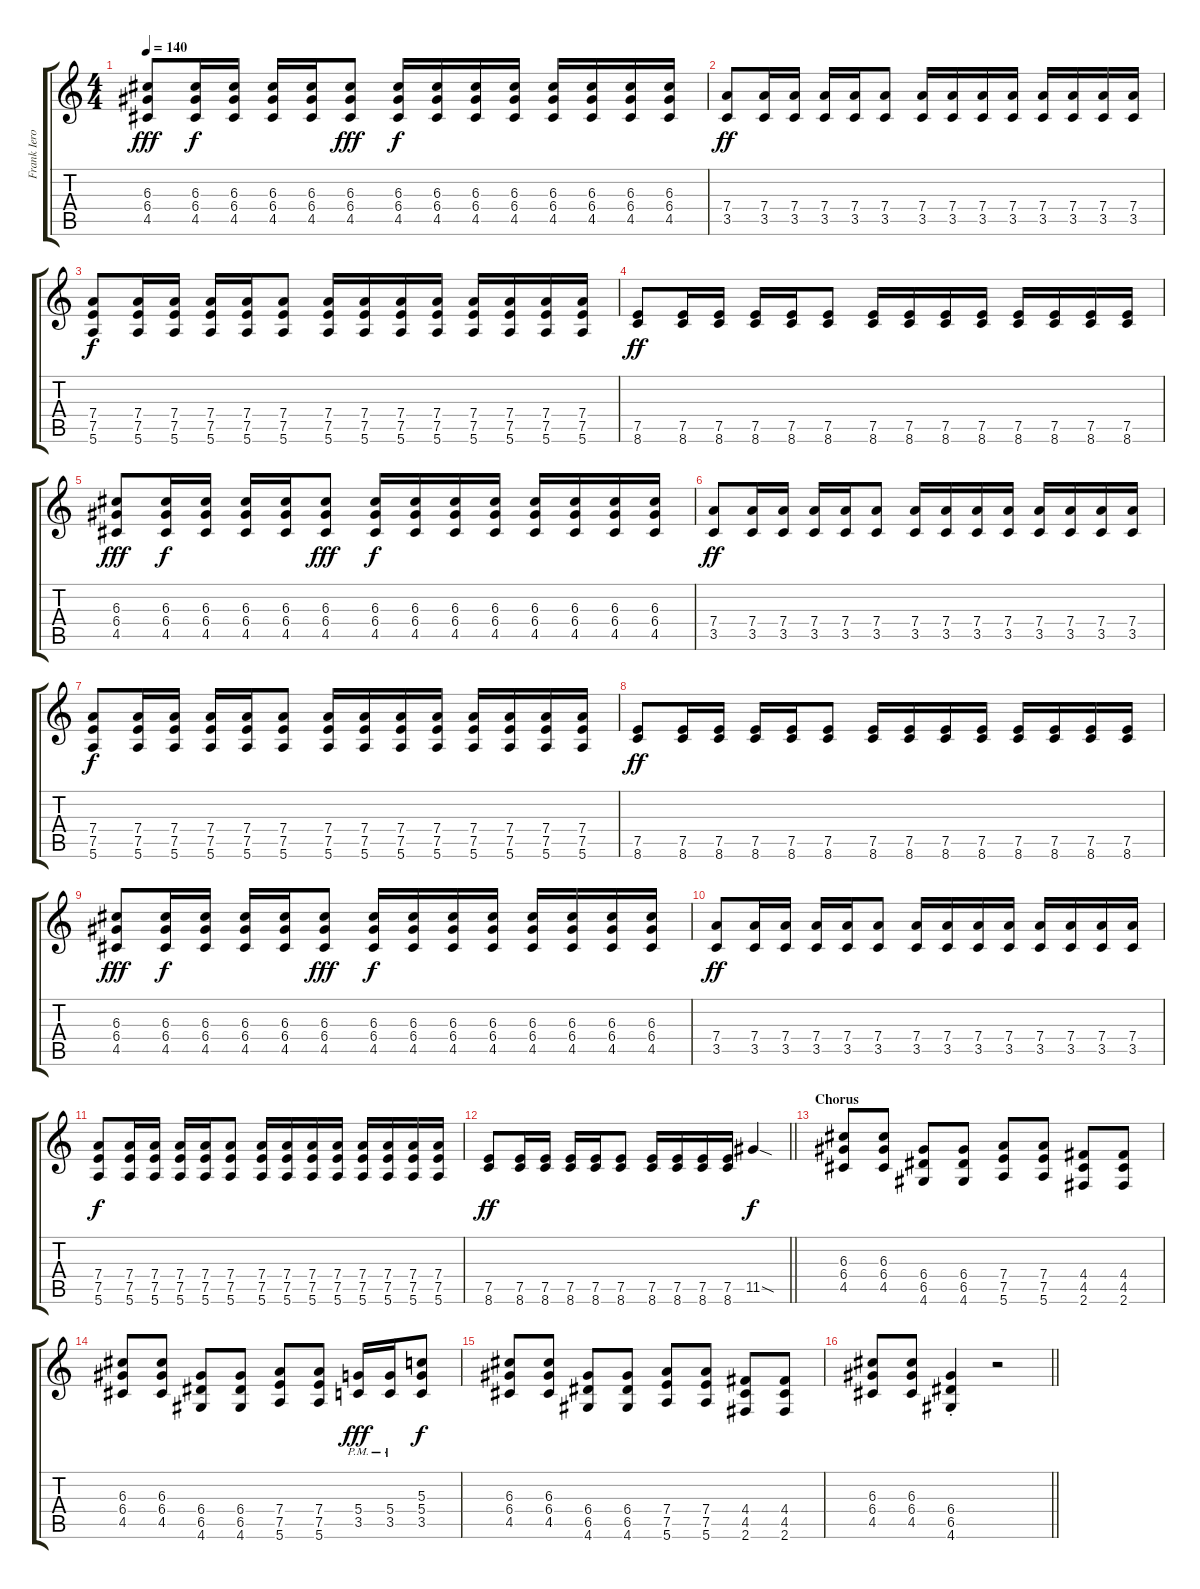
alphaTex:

\track ("Frank Iero" "Frank Iero") {instrument distortionguitar}
\staff {score tabs}
\tuning (E4 B3 G3 D3 A2 E2) {hide}
\ts (4 4)
\tempo 140
\clef g2
\ks c
(6.3 6.4 4.5).8{dy fff} (6.3 6.4 4.5).16{dy f} (6.3 6.4 4.5).16 (6.3 6.4 4.5).16 (6.3 6.4 4.5).16 (6.3 6.4 4.5).8{dy fff} (6.3 6.4 4.5).16{dy f} (6.3 6.4 4.5).16 (6.3 6.4 4.5).16 (6.3 6.4 4.5).16 (6.3 6.4 4.5).16 (6.3 6.4 4.5).16 (6.3 6.4 4.5).16 (6.3 6.4 4.5).16 |
(7.4 3.5).8{dy ff} (7.4 3.5).16 (7.4 3.5).16 (7.4 3.5).16 (7.4 3.5).16 (7.4 3.5).8 (7.4 3.5).16 (7.4 3.5).16 (7.4 3.5).16 (7.4 3.5).16 (7.4 3.5).16 (7.4 3.5).16 (7.4 3.5).16 (7.4 3.5).16 |
(7.4 7.5 5.6).8{dy f} (7.4 7.5 5.6).16 (7.4 7.5 5.6).16 (7.4 7.5 5.6).16 (7.4 7.5 5.6).16 (7.4 7.5 5.6).8 (7.4 7.5 5.6).16 (7.4 7.5 5.6).16 (7.4 7.5 5.6).16 (7.4 7.5 5.6).16 (7.4 7.5 5.6).16 (7.4 7.5 5.6).16 (7.4 7.5 5.6).16 (7.4 7.5 5.6).16 |
(7.5 8.6).8{dy ff} (7.5 8.6).16 (7.5 8.6).16 (7.5 8.6).16 (7.5 8.6).16 (7.5 8.6).8 (7.5 8.6).16 (7.5 8.6).16 (7.5 8.6).16 (7.5 8.6).16 (7.5 8.6).16 (7.5 8.6).16 (7.5 8.6).16 (7.5 8.6).16 |
(6.3 6.4 4.5).8{dy fff} (6.3 6.4 4.5).16{dy f} (6.3 6.4 4.5).16 (6.3 6.4 4.5).16 (6.3 6.4 4.5).16 (6.3 6.4 4.5).8{dy fff} (6.3 6.4 4.5).16{dy f} (6.3 6.4 4.5).16 (6.3 6.4 4.5).16 (6.3 6.4 4.5).16 (6.3 6.4 4.5).16 (6.3 6.4 4.5).16 (6.3 6.4 4.5).16 (6.3 6.4 4.5).16 |
(7.4 3.5).8{dy ff} (7.4 3.5).16 (7.4 3.5).16 (7.4 3.5).16 (7.4 3.5).16 (7.4 3.5).8 (7.4 3.5).16 (7.4 3.5).16 (7.4 3.5).16 (7.4 3.5).16 (7.4 3.5).16 (7.4 3.5).16 (7.4 3.5).16 (7.4 3.5).16 |
(7.4 7.5 5.6).8{dy f volume 14 balance 11} (7.4 7.5 5.6).16 (7.4 7.5 5.6).16 (7.4 7.5 5.6).16 (7.4 7.5 5.6).16 (7.4 7.5 5.6).8 (7.4 7.5 5.6).16 (7.4 7.5 5.6).16 (7.4 7.5 5.6).16 (7.4 7.5 5.6).16 (7.4 7.5 5.6).16 (7.4 7.5 5.6).16 (7.4 7.5 5.6).16 (7.4 7.5 5.6).16 |
(7.5 8.6).8{dy ff} (7.5 8.6).16 (7.5 8.6).16 (7.5 8.6).16 (7.5 8.6).16 (7.5 8.6).8 (7.5 8.6).16 (7.5 8.6).16 (7.5 8.6).16 (7.5 8.6).16 (7.5 8.6).16 (7.5 8.6).16 (7.5 8.6).16 (7.5 8.6).16 |
(6.3 6.4 4.5).8{dy fff volume 12 balance 14} (6.3 6.4 4.5).16{dy f} (6.3 6.4 4.5).16 (6.3 6.4 4.5).16 (6.3 6.4 4.5).16 (6.3 6.4 4.5).8{dy fff} (6.3 6.4 4.5).16{dy f} (6.3 6.4 4.5).16 (6.3 6.4 4.5).16 (6.3 6.4 4.5).16 (6.3 6.4 4.5).16 (6.3 6.4 4.5).16 (6.3 6.4 4.5).16 (6.3 6.4 4.5).16 |
(7.4 3.5).8{dy ff} (7.4 3.5).16 (7.4 3.5).16 (7.4 3.5).16 (7.4 3.5).16 (7.4 3.5).8 (7.4 3.5).16 (7.4 3.5).16 (7.4 3.5).16 (7.4 3.5).16 (7.4 3.5).16 (7.4 3.5).16 (7.4 3.5).16 (7.4 3.5).16 |
(7.4 7.5 5.6).8{dy f volume 14 balance 11} (7.4 7.5 5.6).16 (7.4 7.5 5.6).16 (7.4 7.5 5.6).16 (7.4 7.5 5.6).16 (7.4 7.5 5.6).8 (7.4 7.5 5.6).16 (7.4 7.5 5.6).16 (7.4 7.5 5.6).16 (7.4 7.5 5.6).16 (7.4 7.5 5.6).16 (7.4 7.5 5.6).16 (7.4 7.5 5.6).16 (7.4 7.5 5.6).16 |
\barLineRight lightlight
(7.5 8.6).8{dy ff} (7.5 8.6).16 (7.5 8.6).16 (7.5 8.6).16 (7.5 8.6).16 (7.5 8.6).8 (7.5 8.6).16 (7.5 8.6).16 (7.5 8.6).16 (7.5 8.6).16 11.5{sod}.4{dy f volume 12 balance 14} |
\section ("" "Chorus")
(6.3 6.4 4.5).8 (6.3 6.4 4.5).8 (6.4 6.5 4.6).8 (6.4 6.5 4.6).8 (7.4 7.5 5.6).8 (7.4 7.5 5.6).8 (4.4 4.5 2.6).8 (4.4 4.5 2.6).8 |
(6.3 6.4 4.5).8 (6.3 6.4 4.5).8 (6.4 6.5 4.6).8 (6.4 6.5 4.6).8 (7.4 7.5 5.6).8 (7.4 7.5 5.6).8 (5.4{pm} 3.5{pm}).16{dy fff} (5.4{pm} 3.5{pm}).16 (5.3 5.4 3.5).8{dy f} |
(6.3 6.4 4.5).8 (6.3 6.4 4.5).8 (6.4 6.5 4.6).8 (6.4 6.5 4.6).8 (7.4 7.5 5.6).8 (7.4 7.5 5.6).8 (4.4 4.5 2.6).8 (4.4 4.5 2.6).8 |
\barLineRight lightlight
(6.3 6.4 4.5).8 (6.3 6.4 4.5).8 (6.4{st} 6.5{st} 4.6{st}).4 r.2
